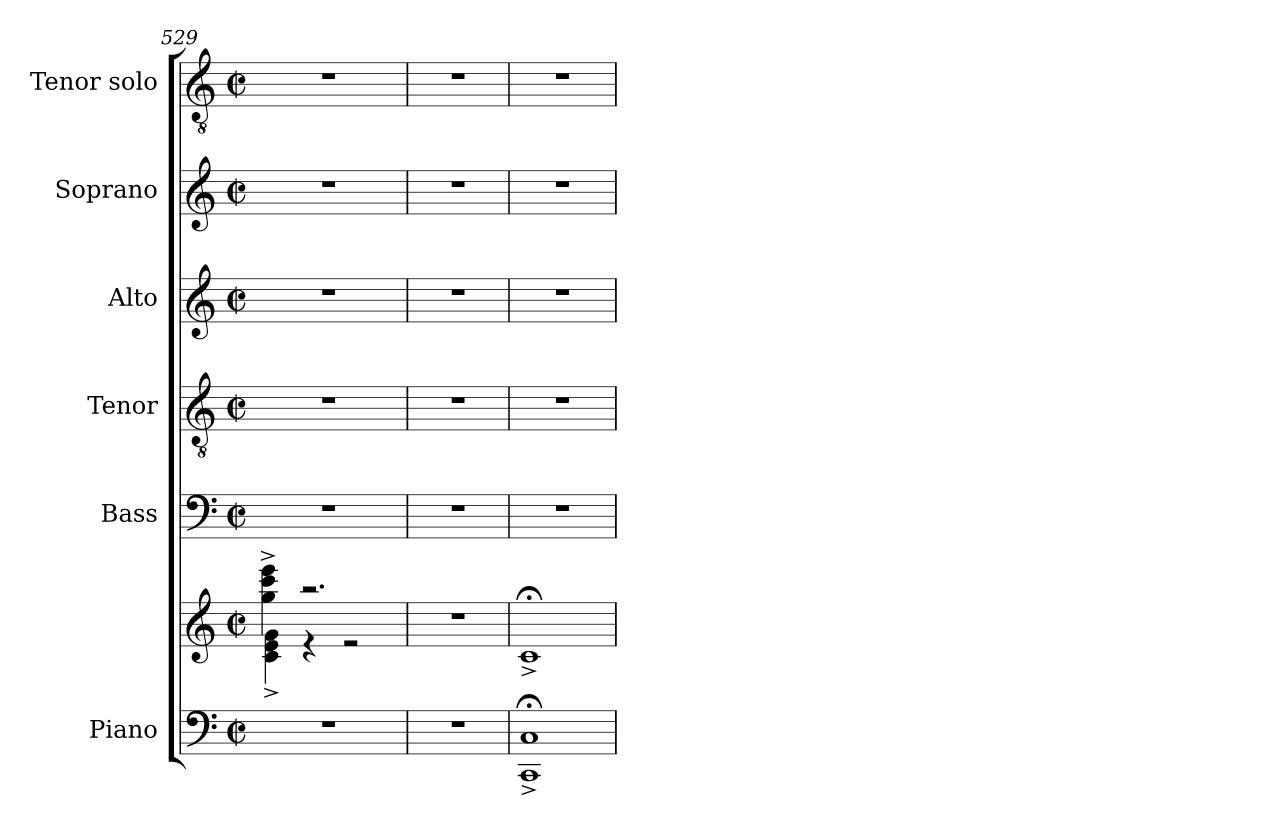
**kern	**kern	**kern	**kern	**kern	**kern	**kern
*part6	*part6	*part5	*part4	*part3	*part2	*part1
*staff7	*staff6	*staff5	*staff4	*staff3	*staff2	*staff1
*I"Piano	*	*I"Bass	*I"Tenor	*I"Alto	*I"Soprano	*I"Tenor solo
*I'Pno.	*	*I'B.	*I'T.	*I'A.	*I'S.	*I'T.s
*clefF4	*clefG2	*clefF4	*clefGv2	*clefG2	*clefG2	*clefGv2
*k[]	*k[]	*k[]	*k[]	*k[]	*k[]	*k[]
*M2/2	*M2/2	*M2/2	*M2/2	*M2/2	*M2/2	*M2/2
*met(c|)	*met(c|)	*met(c|)	*met(c|)	*met(c|)	*met(c|)	*met(c|)
=529	=529	=529	=529	=529	=529	=529
*	*^	*	*	*	*	*
1r	4gg\^ 4ccc\^ 4eee\^	4c\^ 4e\^ 4g\^	1r	1r	1r	1r	1r
.	2.r	4r	.	.	.	.	.
.	.	2r	.	.	.	.	.
*	*v	*v	*	*	*	*	*
=530	=530	=530	=530	=530	=530	=530
1r	1r	1r	1r	1r	1r	1r
=531	=531	=531	=531	=531	=531	=531
1CC;<^ 1C;<^	1c;<^	1r	1r	1r	1r	1r
=	=	=	=	=	=	=
*-	*-	*-	*-	*-	*-	*-
